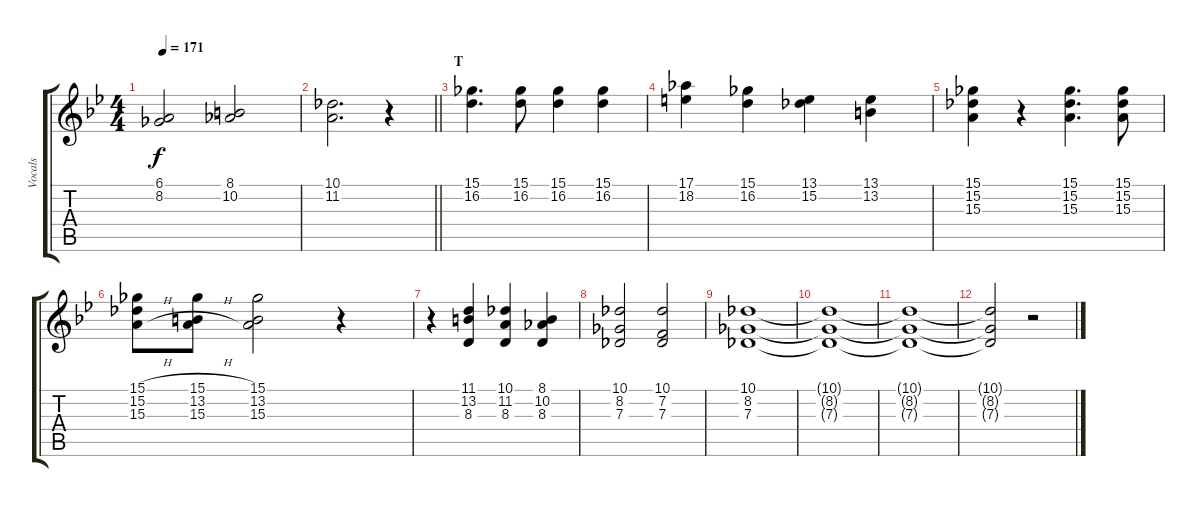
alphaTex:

\track ("Vocals" "Vocals") {instrument choiraahs}
\staff {score tabs}
\tuning (Eb4 Bb3 Gb3 Db3 Ab2 Eb2) {hide}
\ts (4 4)
\tempo 171
\clef g2
\ks bb
(6.1 8.2).2{dy f} (8.1 10.2).2 |
\barLineRight lightlight
(10.1 11.2).2{d} r.4 |
\section ("" "T")
(15.1 16.2).4{d} (15.1 16.2).8 (15.1 16.2).4 (15.1 16.2).4 |
(17.1 18.2).4 (15.1 16.2).4 (13.1 15.2).4 (13.1 13.2).4 |
(15.1 15.2 15.3).4 r.4 (15.1 15.2 15.3).4{d} (15.1 15.2 15.3).8 |
(15.1{h} 15.2{h} 15.3{h}).8 (15.1{h} 13.2{h} 15.3{h}).8 (15.1 13.2 15.3).2 r.4 |
r.4 (11.1 13.2 8.3).4 (10.1 11.2 8.3).4 (8.1 10.2 8.3).4 |
(10.1 8.2 7.3).2 (10.1 7.2 7.3).2 |
(10.1 8.2 7.3).1 |
(10.1{t} 8.2{t} 7.3{t}).1 |
(10.1{t} 8.2{t} 7.3{t}).1 |
(10.1{t} 8.2{t} 7.3{t}).2 r.2
